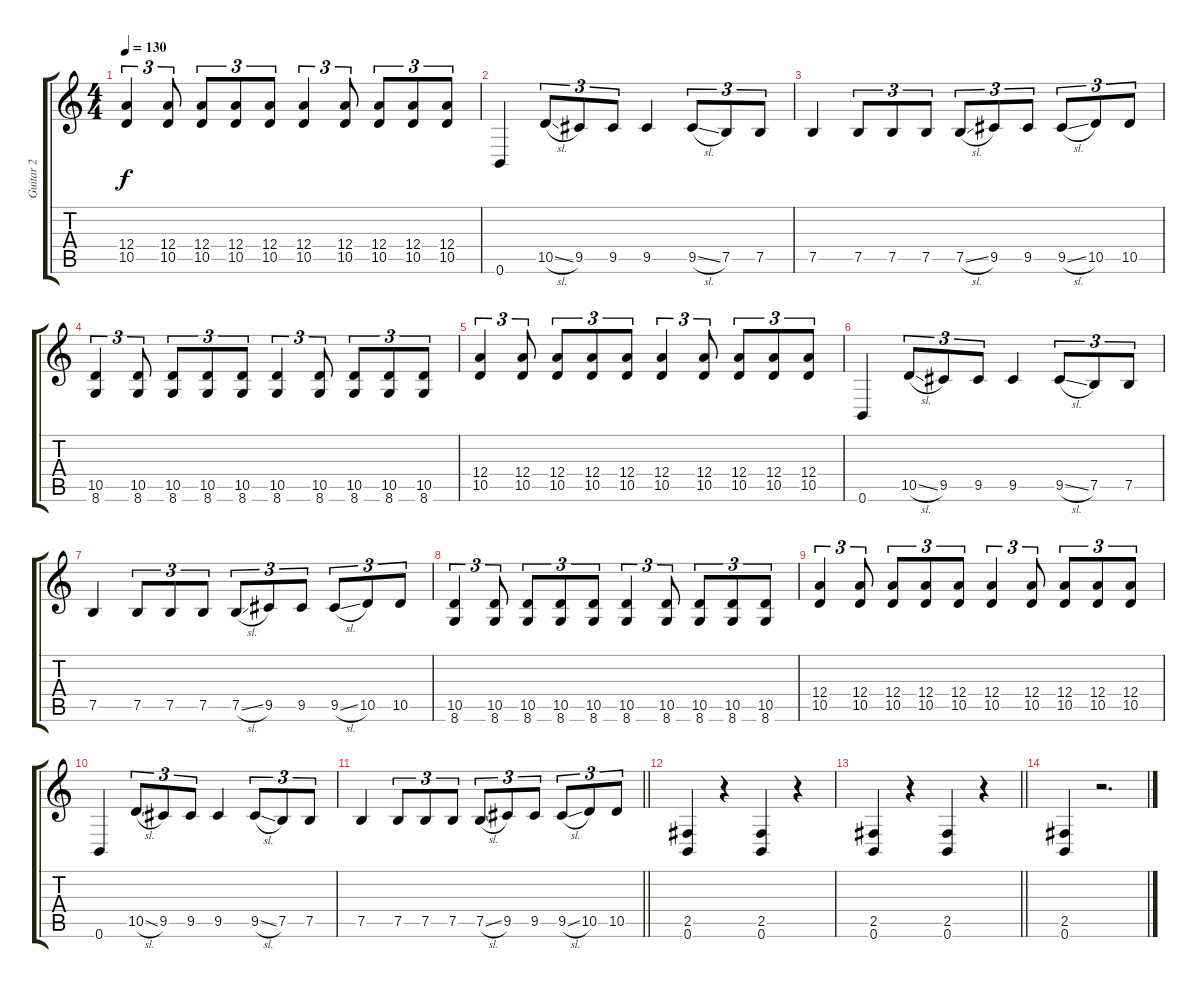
\track ("Guitar 2" "Guitar 2") {instrument overdrivenguitar}
\staff {score tabs}
\tuning (B3 Gb3 D3 A2 E2 B1) {hide}
\ts (4 4)
\tempo 130
\clef g2
\ks c
(12.4 10.5).4{tu (3 2) dy f} (12.4 10.5).8{tu (3 2)} (12.4 10.5).8{tu (3 2)} (12.4 10.5).8{tu (3 2)} (12.4 10.5).8{tu (3 2)} (12.4 10.5).4{tu (3 2)} (12.4 10.5).8{tu (3 2)} (12.4 10.5).8{tu (3 2)} (12.4 10.5).8{tu (3 2)} (12.4 10.5).8{tu (3 2)} |
0.6.4 10.5{sl}.8{tu (3 2)} 9.5.8{tu (3 2)} 9.5.8{tu (3 2)} 9.5.4 9.5{sl}.8{tu (3 2)} 7.5.8{tu (3 2)} 7.5.8{tu (3 2)} |
7.5.4 7.5.8{tu (3 2)} 7.5.8{tu (3 2)} 7.5.8{tu (3 2)} 7.5{sl}.8{tu (3 2)} 9.5.8{tu (3 2)} 9.5.8{tu (3 2)} 9.5{sl}.8{tu (3 2)} 10.5.8{tu (3 2)} 10.5.8{tu (3 2)} |
(10.5 8.6).4{tu (3 2)} (10.5 8.6).8{tu (3 2)} (10.5 8.6).8{tu (3 2)} (10.5 8.6).8{tu (3 2)} (10.5 8.6).8{tu (3 2)} (10.5 8.6).4{tu (3 2)} (10.5 8.6).8{tu (3 2)} (10.5 8.6).8{tu (3 2)} (10.5 8.6).8{tu (3 2)} (10.5 8.6).8{tu (3 2)} |
(12.4 10.5).4{tu (3 2)} (12.4 10.5).8{tu (3 2)} (12.4 10.5).8{tu (3 2)} (12.4 10.5).8{tu (3 2)} (12.4 10.5).8{tu (3 2)} (12.4 10.5).4{tu (3 2)} (12.4 10.5).8{tu (3 2)} (12.4 10.5).8{tu (3 2)} (12.4 10.5).8{tu (3 2)} (12.4 10.5).8{tu (3 2)} |
0.6.4 10.5{sl}.8{tu (3 2)} 9.5.8{tu (3 2)} 9.5.8{tu (3 2)} 9.5.4 9.5{sl}.8{tu (3 2)} 7.5.8{tu (3 2)} 7.5.8{tu (3 2)} |
7.5.4 7.5.8{tu (3 2)} 7.5.8{tu (3 2)} 7.5.8{tu (3 2)} 7.5{sl}.8{tu (3 2)} 9.5.8{tu (3 2)} 9.5.8{tu (3 2)} 9.5{sl}.8{tu (3 2)} 10.5.8{tu (3 2)} 10.5.8{tu (3 2)} |
(10.5 8.6).4{tu (3 2)} (10.5 8.6).8{tu (3 2)} (10.5 8.6).8{tu (3 2)} (10.5 8.6).8{tu (3 2)} (10.5 8.6).8{tu (3 2)} (10.5 8.6).4{tu (3 2)} (10.5 8.6).8{tu (3 2)} (10.5 8.6).8{tu (3 2)} (10.5 8.6).8{tu (3 2)} (10.5 8.6).8{tu (3 2)} |
(12.4 10.5).4{tu (3 2)} (12.4 10.5).8{tu (3 2)} (12.4 10.5).8{tu (3 2)} (12.4 10.5).8{tu (3 2)} (12.4 10.5).8{tu (3 2)} (12.4 10.5).4{tu (3 2)} (12.4 10.5).8{tu (3 2)} (12.4 10.5).8{tu (3 2)} (12.4 10.5).8{tu (3 2)} (12.4 10.5).8{tu (3 2)} |
0.6.4 10.5{sl}.8{tu (3 2)} 9.5.8{tu (3 2)} 9.5.8{tu (3 2)} 9.5.4 9.5{sl}.8{tu (3 2)} 7.5.8{tu (3 2)} 7.5.8{tu (3 2)} |
\barLineRight lightlight
7.5.4 7.5.8{tu (3 2)} 7.5.8{tu (3 2)} 7.5.8{tu (3 2)} 7.5{sl}.8{tu (3 2)} 9.5.8{tu (3 2)} 9.5.8{tu (3 2)} 9.5{sl}.8{tu (3 2)} 10.5.8{tu (3 2)} 10.5.8{tu (3 2)} |
(2.5 0.6).4 r.4 (2.5 0.6).4 r.4 |
\barLineRight lightlight
(2.5 0.6).4 r.4 (2.5 0.6).4 r.4 |
(2.5 0.6).4 r.2{d}
